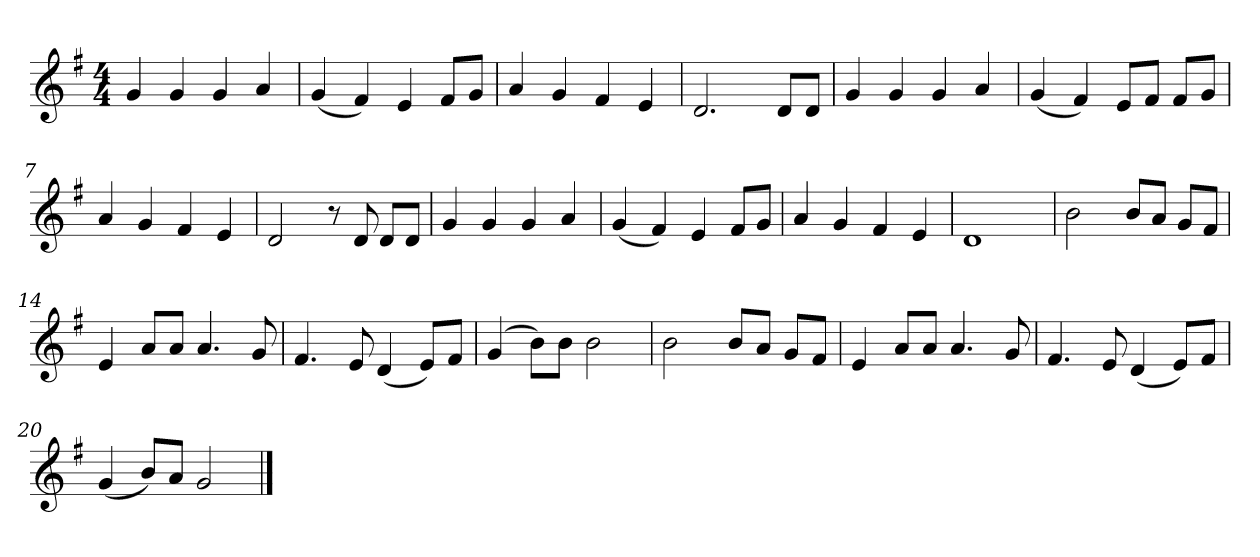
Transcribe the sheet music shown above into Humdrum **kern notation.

**kern
*part1
*staff1
*k[f#]
*M4/4
*MM120
=1
4g
4g
4g
4a
=2
(4g
4f#)
4e
8f#L
8gJ
=3
4a
4g
4f#
4e
=4
2.d
8dL
8dJ
=5
4g
4g
4g
4a
=6
(4g
4f#)
8eL
8f#J
8f#L
8gJ
=7
4a
4g
4f#
4e
=8
2d
8r
8d
8dL
8dJ
=9
4g
4g
4g
4a
=10
(4g
4f#)
4e
8f#L
8gJ
=11
4a
4g
4f#
4e
=12
1d
=13
2b
8bL
8aJ
8gL
8f#J
=14
4e
8aL
8aJ
4.a
8g
=15
4.f#
8e
(4d
8eL)
8f#J
=16
(4g
8bL)
8bJ
2b
=17
2b
8bL
8aJ
8gL
8f#J
=18
4e
8aL
8aJ
4.a
8g
=19
4.f#
8e
(4d
8eL)
8f#J
=20
(4g
8bL)
8aJ
2g
==
*-
